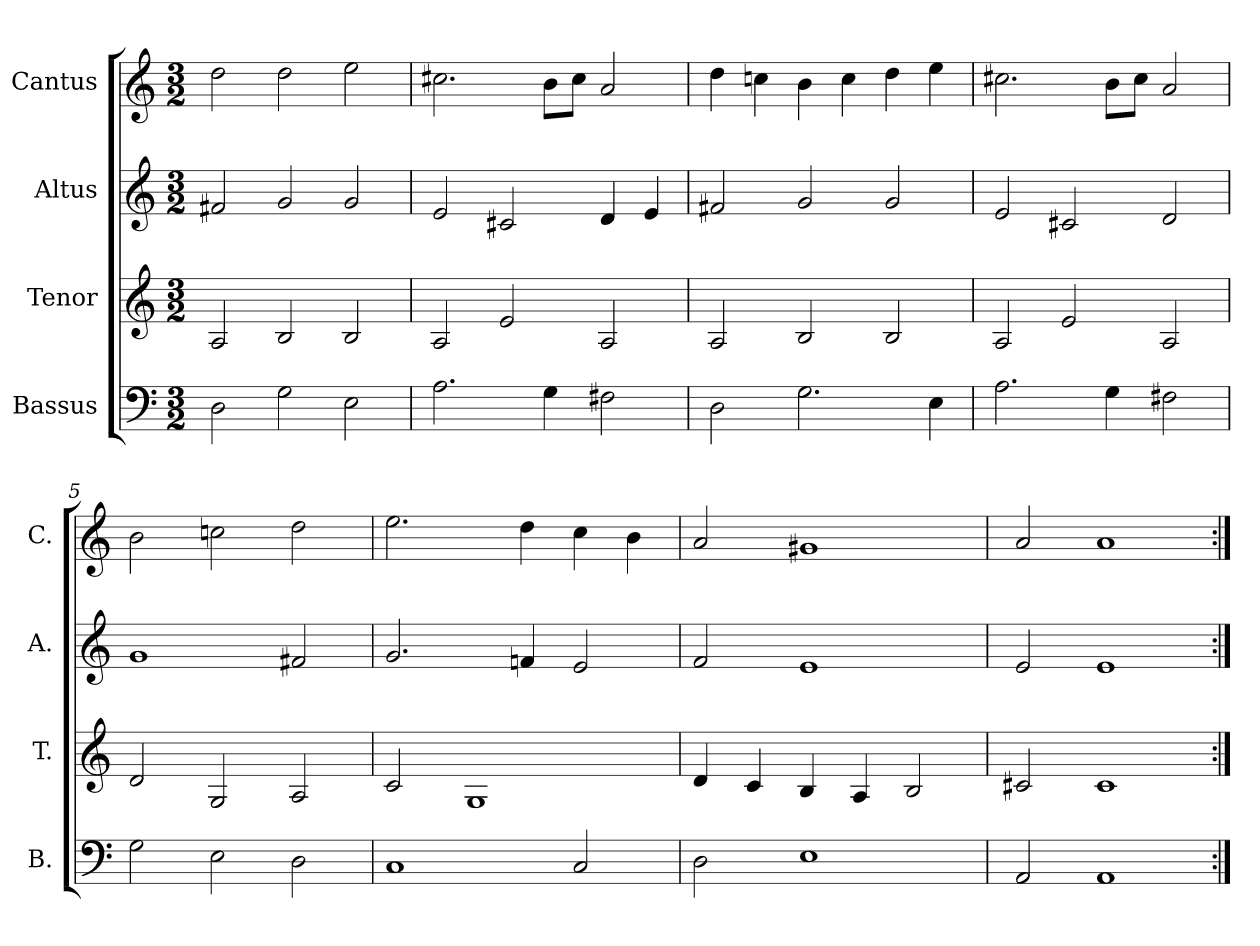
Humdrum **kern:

**kern	**kern	**kern	**kern
*part4	*part3	*part2	*part1
*staff4	*staff3	*staff2	*staff1
*I"Bassus	*I"Tenor	*I"Altus	*I"Cantus
*I'B.	*I'T.	*I'A.	*I'C.
*clefF4	*clefG2	*clefG2	*clefG2
*k[]	*k[]	*k[]	*k[]
*C:	*C:	*C:	*C:
*M3/2	*M3/2	*M3/2	*M3/2
=1	=1	=1	=1
2D\	2A/	2f#X/	2dd\
2G\	2B/	2g/	2dd\
2E\	2B/	2g/	2ee\
=2	=2	=2	=2
2.A\	2A/	2e/	2.cc#X\
.	2e/	2c#X/	.
4G\	.	.	8b\L
.	.	.	8cc#\J
2F#X\	2A/	4d/	2a/
.	.	4e/	.
=3	=3	=3	=3
2D\	2A/	2f#X/	4dd\
.	.	.	4ccn\
2.G\	2B/	2g/	4b\
.	.	.	4cc\
.	2B/	2g/	4dd\
4E\	.	.	4ee\
=4	=4	=4	=4
2.A\	2A/	2e/	2.cc#X\
.	2e/	2c#X/	.
4G\	.	.	8b\L
.	.	.	8cc#\J
2F#X\	2A/	2d/	2a/
=5	=5	=5	=5
2G\	2d/	1g/	2b\
2E\	2G/	.	2ccn\
2D\	2A/	2f#X/	2dd\
=6	=6	=6	=6
1C/	2c/	2.g/	2.ee\
.	1G/	.	.
.	.	4fn/	4dd\
2C/	.	2e/	4cc\
.	.	.	4b\
=7	=7	=7	=7
2D\	4d/	2f/	2a/
.	4c/	.	.
1E\	4B/	1e/	1g#X/
.	4A/	.	.
.	2B/	.	.
!!LO:LB:g=z
=8	=8	=8	=8
2AA/	2c#X/	2e/	2a/
1AA/	1c#/	1e/	1a/
=:|!	=:|!	=:|!	=:|!
*-	*-	*-	*-
